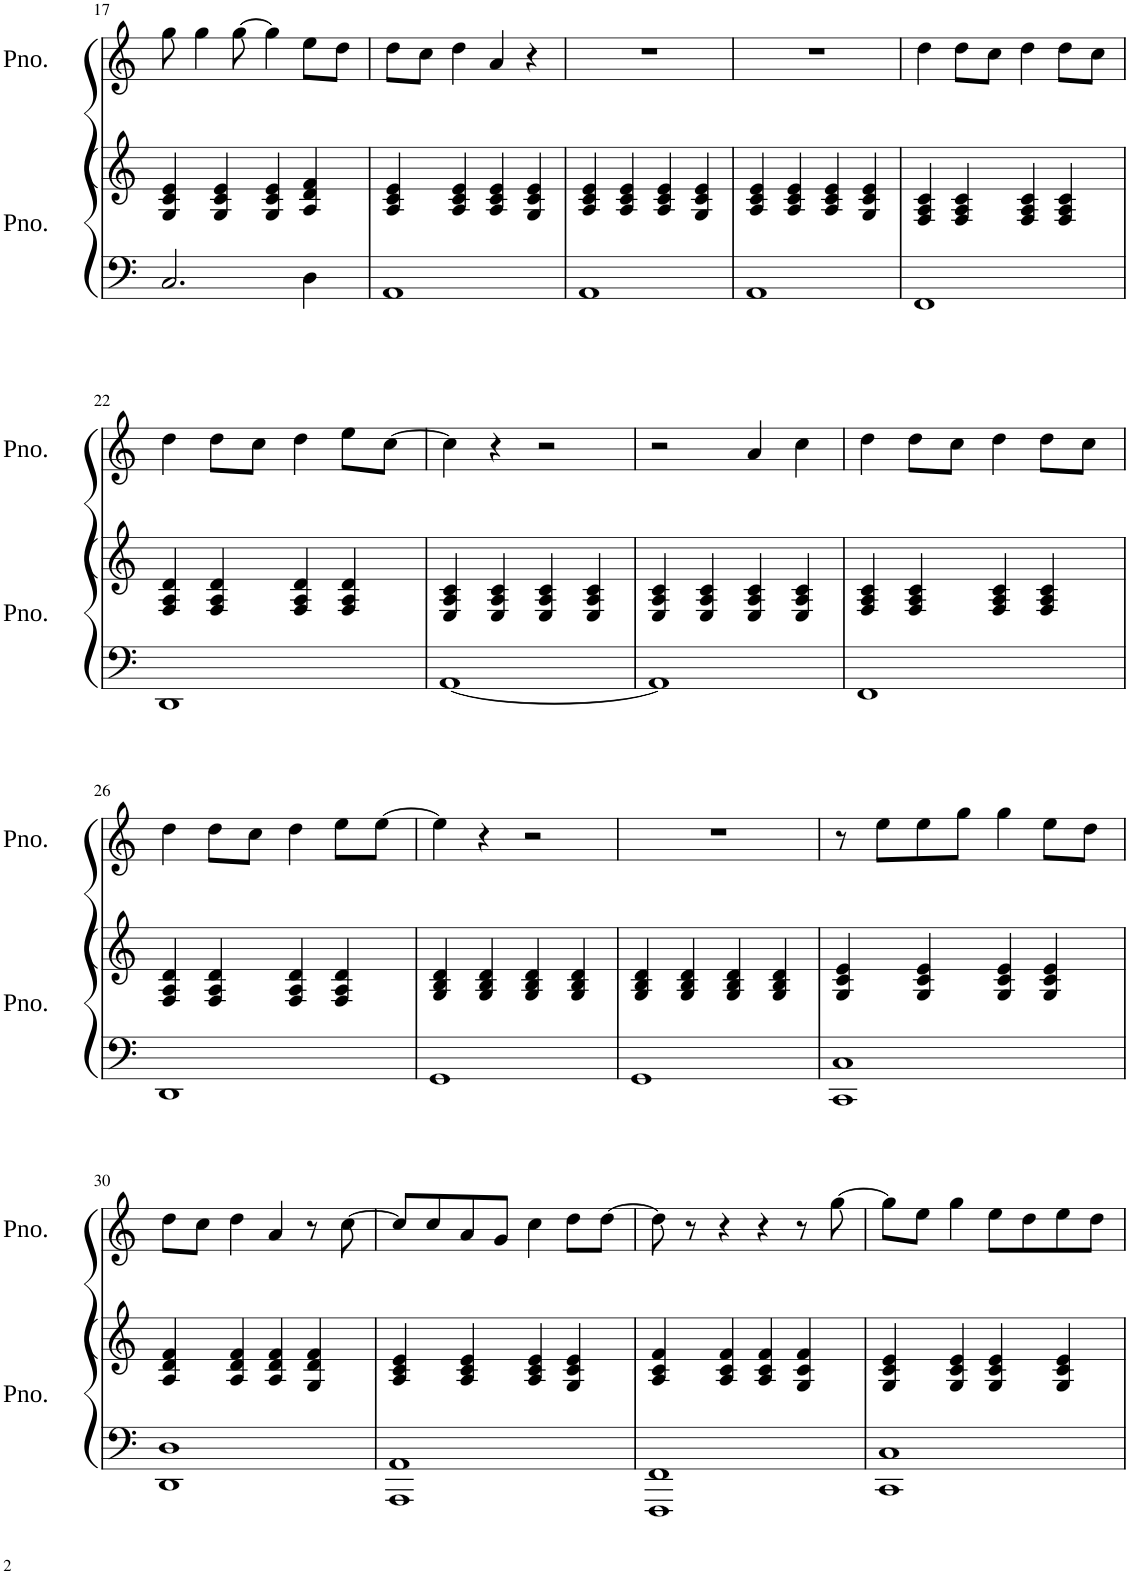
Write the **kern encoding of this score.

**kern	**kern	**kern
*part2	*part2	*part1
*staff3	*staff2	*staff1
*I"Piano	*	*I"Piano
*I'Pno.	*	*I'Pno.
!!LO:PB:g=z
*clefF4	*clefG2	*clefG2
*k[]	*k[]	*k[]
*M4/4	*M4/4	*M4/4
=17	=17	=17
2.C/	4G/ 4c/ 4e/	8gg\
.	.	4gg\
.	4G/ 4c/ 4e/	.
.	.	[8gg\
.	4G/ 4c/ 4e/	4gg\]
4D\	4A/ 4d/ 4f/	8ee\L
.	.	8dd\J
=18	=18	=18
1AA	4A/ 4c/ 4e/	8dd\L
.	.	8cc\J
.	4A/ 4c/ 4e/	4dd\
.	4A/ 4c/ 4e/	4a/
.	4G/ 4c/ 4e/	4r
=19	=19	=19
1AA	4A/ 4c/ 4e/	1r
.	4A/ 4c/ 4e/	.
.	4A/ 4c/ 4e/	.
.	4G/ 4c/ 4e/	.
=20	=20	=20
1AA	4A/ 4c/ 4e/	1r
.	4A/ 4c/ 4e/	.
.	4A/ 4c/ 4e/	.
.	4G/ 4c/ 4e/	.
=21	=21	=21
1FF	4F/ 4A/ 4c/	4dd\
.	4F/ 4A/ 4c/	8dd\L
.	.	8cc\J
.	4F/ 4A/ 4c/	4dd\
.	4F/ 4A/ 4c/	8dd\L
.	.	8cc\J
!!LO:LB:g=z
=22	=22	=22
1DD	4F/ 4A/ 4d/	4dd\
.	4F/ 4A/ 4d/	8dd\L
.	.	8cc\J
.	4F/ 4A/ 4d/	4dd\
.	4F/ 4A/ 4d/	8ee\L
.	.	[8cc\J
=23	=23	=23
[1AA	4E/ 4A/ 4c/	4cc\]
.	4E/ 4A/ 4c/	4r
.	4E/ 4A/ 4c/	2r
.	4E/ 4A/ 4c/	.
=24	=24	=24
1AA]	4E/ 4A/ 4c/	2r
.	4E/ 4A/ 4c/	.
.	4E/ 4A/ 4c/	4a/
.	4E/ 4A/ 4c/	4cc\
=25	=25	=25
1FF	4F/ 4A/ 4c/	4dd\
.	4F/ 4A/ 4c/	8dd\L
.	.	8cc\J
.	4F/ 4A/ 4c/	4dd\
.	4F/ 4A/ 4c/	8dd\L
.	.	8cc\J
!!LO:LB:g=z
=26	=26	=26
1DD	4F/ 4A/ 4d/	4dd\
.	4F/ 4A/ 4d/	8dd\L
.	.	8cc\J
.	4F/ 4A/ 4d/	4dd\
.	4F/ 4A/ 4d/	8ee\L
.	.	[8ee\J
=27	=27	=27
1GG	4G/ 4B/ 4d/	4ee\]
.	4G/ 4B/ 4d/	4r
.	4G/ 4B/ 4d/	2r
.	4G/ 4B/ 4d/	.
=28	=28	=28
1GG	4G/ 4B/ 4d/	1r
.	4G/ 4B/ 4d/	.
.	4G/ 4B/ 4d/	.
.	4G/ 4B/ 4d/	.
=29	=29	=29
1CC 1C	4G/ 4c/ 4e/	8r
.	.	8ee\L
.	4G/ 4c/ 4e/	8ee\
.	.	8gg\J
.	4G/ 4c/ 4e/	4gg\
.	4G/ 4c/ 4e/	8ee\L
.	.	8dd\J
!!LO:LB:g=z
=30	=30	=30
1DD 1D	4A/ 4d/ 4f/	8dd\L
.	.	8cc\J
.	4A/ 4d/ 4f/	4dd\
.	4A/ 4d/ 4f/	4a/
.	4G/ 4d/ 4f/	8r
.	.	[8cc\
=31	=31	=31
1AAA 1AA	4A/ 4c/ 4e/	8cc/L]
.	.	8cc/
.	4A/ 4c/ 4e/	8a/
.	.	8g/J
.	4A/ 4c/ 4e/	4cc\
.	4G/ 4c/ 4e/	8dd\L
.	.	[8dd\J
=32	=32	=32
1FFF 1FF	4A/ 4c/ 4f/	8dd\]
.	.	8r
.	4A/ 4c/ 4f/	4r
.	4A/ 4c/ 4f/	4r
.	4G/ 4c/ 4f/	8r
.	.	[8gg\
=33	=33	=33
1CC 1C	4G/ 4c/ 4e/	8gg\L]
.	.	8ee\J
.	4G/ 4c/ 4e/	4gg\
.	4G/ 4c/ 4e/	8ee\L
.	.	8dd\
.	4G/ 4c/ 4e/	8ee\
.	.	8dd\J
=	=	=
*-	*-	*-
